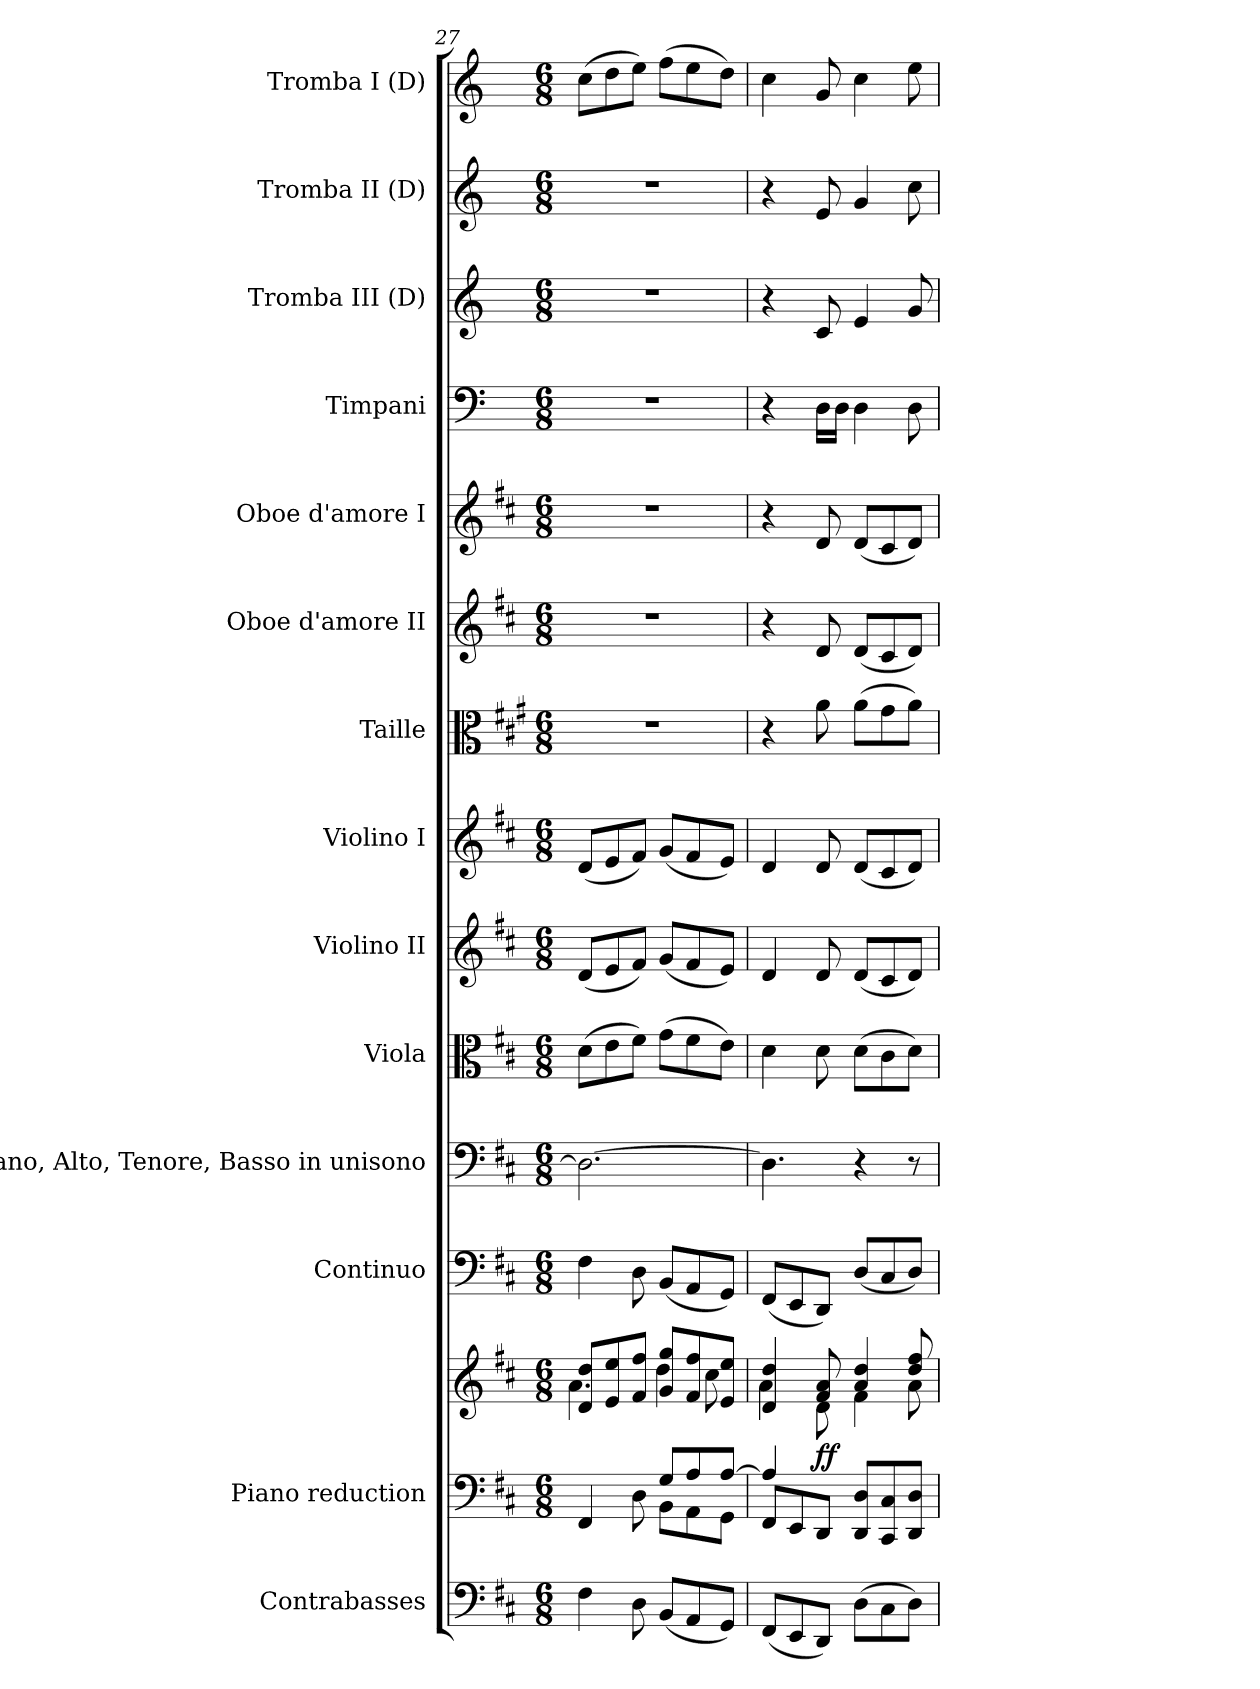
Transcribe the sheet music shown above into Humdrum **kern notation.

**kern	**kern	**kern	**dynam	**kern	**kern	**kern	**kern	**kern	**kern	**kern	**kern	**kern	**kern	**kern	**kern
*part14	*part13	*part13	*part13	*part12	*part11	*part10	*part9	*part8	*part7	*part6	*part5	*part4	*part3	*part2	*part1
*staff15	*staff14	*staff13	*staff13/14	*staff12	*staff11	*staff10	*staff9	*staff8	*staff7	*staff6	*staff5	*staff4	*staff3	*staff2	*staff1
*I"Contrabasses	*I"Piano reduction	*	*	*I"Continuo	*I"Soprano, Alto, Tenore, Basso in unisono	*I"Viola	*I"Violino II	*I"Violino I	*I"Taille	*I"Oboe d'amore II	*I"Oboe d'amore I	*I"Timpani	*I"Tromba III (D)	*I"Tromba II (D)	*I"Tromba I (D)
*I'Cbs.	*I'Pno	*	*	*	*	*	*	*	*	*I'Ob	*I'Ob	*I'Timp	*	*	*
*clefF4	*clefF4	*clefG2	*	*clefF4	*clefF4	*clefC3	*clefG2	*clefG2	*clefC3	*clefG2	*clefG2	*clefF4	*clefG2	*clefG2	*clefG2
*ITrd7c12	*	*	*	*	*	*	*	*	*ITrd4c7	*	*	*	*ITrd-1c-2	*ITrd-1c-2	*ITrd-1c-2
*k[f#c#]	*k[f#c#]	*k[f#c#]	*	*k[f#c#]	*k[f#c#]	*k[f#c#]	*k[f#c#]	*k[f#c#]	*k[f#c#]	*k[f#c#]	*k[f#c#]	*k[]	*k[f#c#]	*k[f#c#]	*k[f#c#]
*M6/8	*M6/8	*M6/8	*	*M6/8	*M6/8	*M6/8	*M6/8	*M6/8	*M6/8	*M6/8	*M6/8	*M6/8	*M6/8	*M6/8	*M6/8
=27	=27	=27	=27	=27	=27	=27	=27	=27	=27	=27	=27	=27	=27	=27	=27
*	*^	*^	*	*	*	*	*	*	*	*	*	*	*	*	*
4FF#\	4FF#/	4ryy	8d/ 8dd/L	4.a\	.	4F#\	2.D\_	(>8d\L	(<8d/L	(<8d/L	2.r	2.r	2.r	2.r	2.r	2.r	(>8dd\L
.	.	.	8e/ 8ee/	.	.	.	.	8e\	8e/	8e/	.	.	.	.	.	.	8ee\
8DD\	8ryy	8D\	8f#/ 8ff#/J	.	.	8D\	.	8f#\J)	8f#/J)	8f#/J)	.	.	.	.	.	.	8ff#\J)
(<8BBB/L	8G/L	8BB\L	8g/ 8gg/L	4dd\	.	(<8BB/L	.	(>8g\L	(<8g/L	(<8g/L	.	.	.	.	.	.	(>8gg\L
8AAA/	8A/	8AA\	8f#/ 8ff#/	.	.	8AA/	.	8f#\	8f#/	8f#/	.	.	.	.	.	.	8ff#\
8GGG/J)	[8A/J	8GG\J	8e/ 8ee/J	8cc#\	.	8GG/J)	.	8e\J)	8e/J)	8e/J)	.	.	.	.	.	.	8ee\J)
!!LO:PB:g=z
=28	=28	=28	=28	=28	=28	=28	=28	=28	=28	=28	=28	=28	=28	=28	=28	=28	=28
(<8FFF#/L	4A/]	8FF#/L	4d/ 4dd/	4a\	.	(<8FF#/L	4.D\]	4d\	4d/	4d/	4r	4r	4r	4r	4r	4r	4dd\
8EEE/	.	8EE/	.	.	.	8EE/	.	.	.	.	.	.	.	.	.	.	.
!	!	!	!	!	!LO:DY:b	!	!	!	!	!	!	!	!	!	!	!	!
8DDD/J)	8ryy	8DD/J	8f#/ 8a/	8d\	ff	8DD/J)	.	8d\	8d/	8d/	8d\	8d/	8d/	16D\LL	8d/	8f#/	8a/
.	.	.	.	.	.	.	.	.	.	.	.	.	.	16D\JJ	.	.	.
(>8DD\L	8DD/ 8D/L	4.ryy	4a/ 4dd/	4f#\	.	(<8D/L	4r	(>8d\L	(<8d/L	(<8d/L	(>8d\L	(<8d/L	(<8d/L	4D\	4f#/	4a/	4dd\
8CC#\	8CC#/ 8C#/	.	.	.	.	8C#/	.	8c#\	8c#/	8c#/	8c#\	8c#/	8c#/	.	.	.	.
8DD\J)	8DD/ 8D/J	.	8dd/ 8ff#/	8a\	.	8D/J)	8r	8d\J)	8d/J)	8d/J)	8d\J)	8d/J)	8d/J)	8D\	8a/	8dd\	8ff#\
*	*v	*v	*	*	*	*	*	*	*	*	*	*	*	*	*	*	*
*	*	*v	*v	*	*	*	*	*	*	*	*	*	*	*	*	*
=	=	=	=	=	=	=	=	=	=	=	=	=	=	=	=
*-	*-	*-	*-	*-	*-	*-	*-	*-	*-	*-	*-	*-	*-	*-	*-
